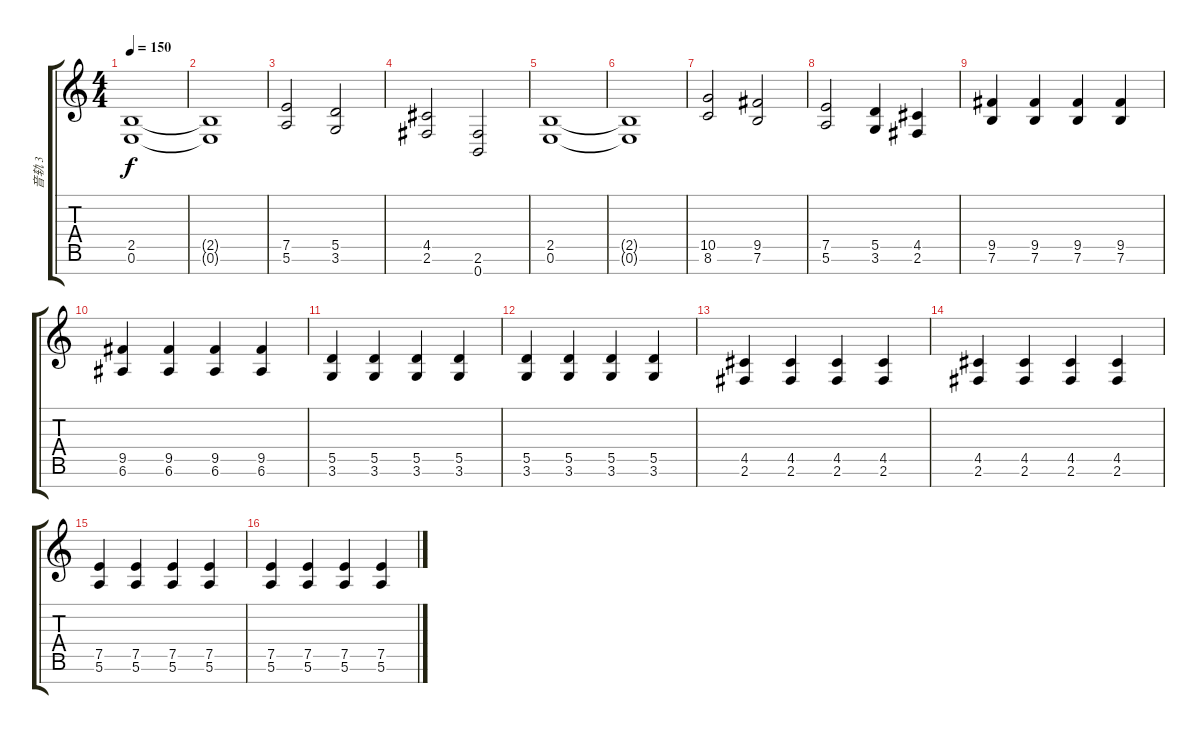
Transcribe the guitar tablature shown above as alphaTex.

\track ("音轨 3" "音轨 3") {instrument distortionguitar}
\staff {score tabs}
\tuning (E4 B3 G3 D3 A2 E2 B1) {hide}
\ts (4 4)
\tempo 150
\clef g2
\ks c
(2.5 0.6).1{dy f} |
(2.5{t} 0.6{t}).1 |
(7.5 5.6).2 (5.5 3.6).2 |
(4.5 2.6).2 (2.6 0.7).2 |
(2.5 0.6).1 |
(2.5{t} 0.6{t}).1 |
(10.5 8.6).2 (9.5 7.6).2 |
(7.5 5.6).2 (5.5 3.6).4 (4.5 2.6).4 |
(9.5 7.6).4 (9.5 7.6).4 (9.5 7.6).4 (9.5 7.6).4 |
(9.5 6.6).4 (9.5 6.6).4 (9.5 6.6).4 (9.5 6.6).4 |
(5.5 3.6).4 (5.5 3.6).4 (5.5 3.6).4 (5.5 3.6).4 |
(5.5 3.6).4 (5.5 3.6).4 (5.5 3.6).4 (5.5 3.6).4 |
(4.5 2.6).4 (4.5 2.6).4 (4.5 2.6).4 (4.5 2.6).4 |
(4.5 2.6).4 (4.5 2.6).4 (4.5 2.6).4 (4.5 2.6).4 |
(7.5 5.6).4 (7.5 5.6).4 (7.5 5.6).4 (7.5 5.6).4 |
(7.5 5.6).4 (7.5 5.6).4 (7.5 5.6).4 (7.5 5.6).4
